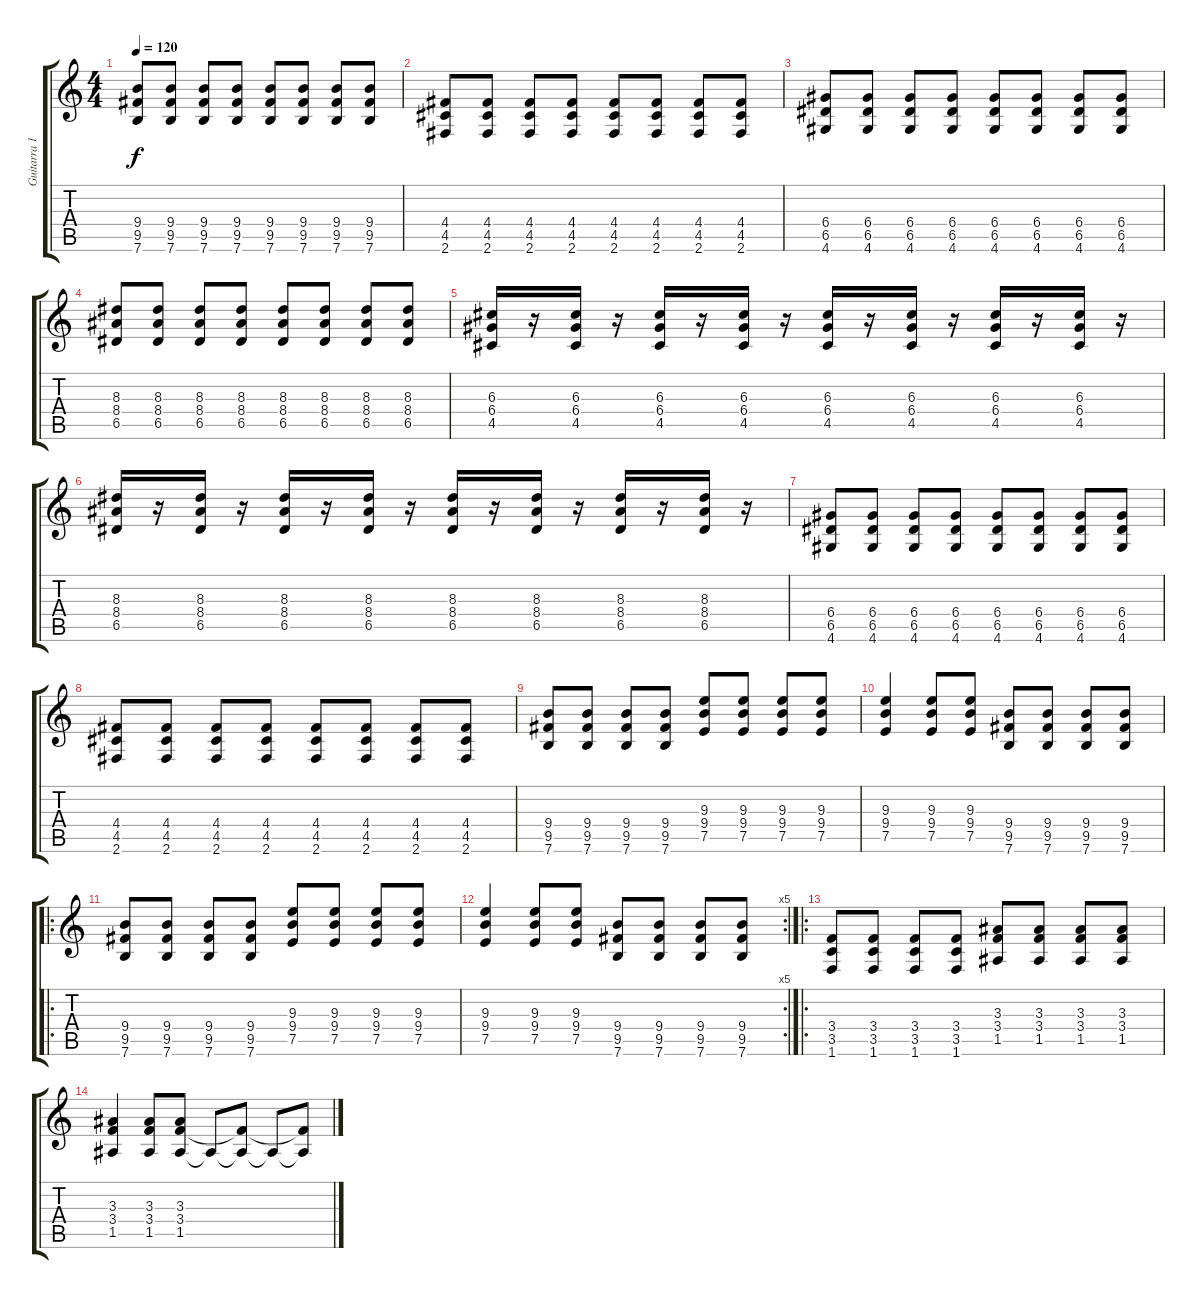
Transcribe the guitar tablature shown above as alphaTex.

\track ("Guitarra 1" "Guitarra 1") {instrument distortionguitar}
\staff {score tabs}
\tuning (E4 B3 G3 D3 A2 E2) {hide}
\ts (4 4)
\tempo 120
\clef g2
\ks c
(9.4 9.5 7.6).8{dy f} (9.4 9.5 7.6).8 (9.4 9.5 7.6).8 (9.4 9.5 7.6).8 (9.4 9.5 7.6).8 (9.4 9.5 7.6).8 (9.4 9.5 7.6).8 (9.4 9.5 7.6).8 |
(4.4 4.5 2.6).8 (4.4 4.5 2.6).8 (4.4 4.5 2.6).8 (4.4 4.5 2.6).8 (4.4 4.5 2.6).8 (4.4 4.5 2.6).8 (4.4 4.5 2.6).8 (4.4 4.5 2.6).8 |
(6.4 6.5 4.6).8 (6.4 6.5 4.6).8 (6.4 6.5 4.6).8 (6.4 6.5 4.6).8 (6.4 6.5 4.6).8 (6.4 6.5 4.6).8 (6.4 6.5 4.6).8 (6.4 6.5 4.6).8 |
(8.3 8.4 6.5).8 (8.3 8.4 6.5).8 (8.3 8.4 6.5).8 (8.3 8.4 6.5).8 (8.3 8.4 6.5).8 (8.3 8.4 6.5).8 (8.3 8.4 6.5).8 (8.3 8.4 6.5).8 |
(6.3 6.4 4.5).16 r.16 (6.3 6.4 4.5).16 r.16 (6.3 6.4 4.5).16 r.16 (6.3 6.4 4.5).16 r.16 (6.3 6.4 4.5).16 r.16 (6.3 6.4 4.5).16 r.16 (6.3 6.4 4.5).16 r.16 (6.3 6.4 4.5).16 r.16 |
(8.3 8.4 6.5).16 r.16 (8.3 8.4 6.5).16 r.16 (8.3 8.4 6.5).16 r.16 (8.3 8.4 6.5).16 r.16 (8.3 8.4 6.5).16 r.16 (8.3 8.4 6.5).16 r.16 (8.3 8.4 6.5).16 r.16 (8.3 8.4 6.5).16 r.16 |
(6.4 6.5 4.6).8 (6.4 6.5 4.6).8 (6.4 6.5 4.6).8 (6.4 6.5 4.6).8 (6.4 6.5 4.6).8 (6.4 6.5 4.6).8 (6.4 6.5 4.6).8 (6.4 6.5 4.6).8 |
(4.4 4.5 2.6).8 (4.4 4.5 2.6).8 (4.4 4.5 2.6).8 (4.4 4.5 2.6).8 (4.4 4.5 2.6).8 (4.4 4.5 2.6).8 (4.4 4.5 2.6).8 (4.4 4.5 2.6).8 |
(9.4 9.5 7.6).8 (9.4 9.5 7.6).8 (9.4 9.5 7.6).8 (9.4 9.5 7.6).8 (9.3 9.4 7.5).8 (9.3 9.4 7.5).8 (9.3 9.4 7.5).8 (9.3 9.4 7.5).8 |
(9.3 9.4 7.5).4 (9.3 9.4 7.5).8 (9.3 9.4 7.5).8 (9.4 9.5 7.6).8 (9.4 9.5 7.6).8 (9.4 9.5 7.6).8 (9.4 9.5 7.6).8 |
\ro
(9.4 9.5 7.6).8 (9.4 9.5 7.6).8 (9.4 9.5 7.6).8 (9.4 9.5 7.6).8 (9.3 9.4 7.5).8 (9.3 9.4 7.5).8 (9.3 9.4 7.5).8 (9.3 9.4 7.5).8 |
\rc 5
(9.3 9.4 7.5).4 (9.3 9.4 7.5).8 (9.3 9.4 7.5).8 (9.4 9.5 7.6).8 (9.4 9.5 7.6).8 (9.4 9.5 7.6).8 (9.4 9.5 7.6).8 |
\ro
(3.4 3.5 1.6).8 (3.4 3.5 1.6).8 (3.4 3.5 1.6).8 (3.4 3.5 1.6).8 (3.3 3.4 1.5).8 (3.3 3.4 1.5).8 (3.3 3.4 1.5).8 (3.3 3.4 1.5).8 |
(3.3 3.4 1.5).4 (3.3 3.4 1.5).8 (3.3 3.4 1.5).8 1.5{t}.8 (3.4{t} 1.5{t}).8 1.5{t}.8 (3.4{t} 1.5{t}).8
